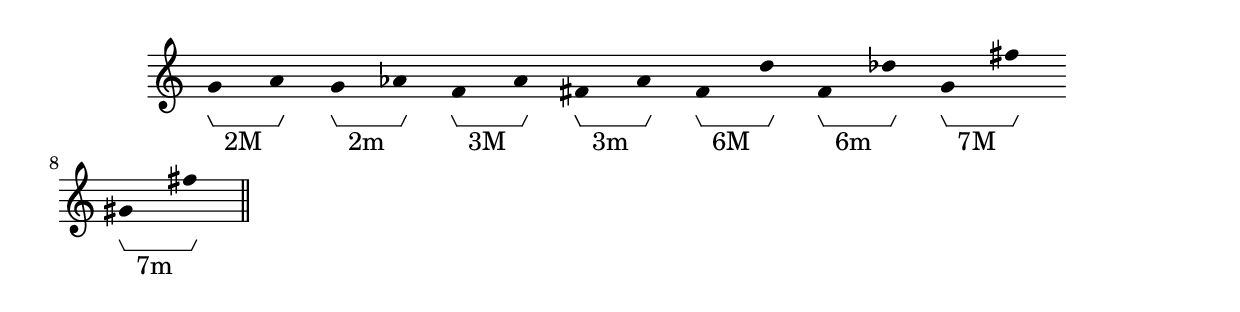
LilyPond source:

   \score { \relative c'' {
		\clef treble
		g\startGroup \hideNotes c,
		\unHideNotes a'\stopGroup s \bar " "
		
		g\startGroup \hideNotes c,
		\unHideNotes aes'\stopGroup s \bar " "

		f\startGroup \hideNotes c
		\unHideNotes a'\stopGroup s \bar " "
		
		fis\startGroup \hideNotes c
		\unHideNotes a'\stopGroup s \bar " "
		
		f\startGroup \hideNotes c
		\unHideNotes d'\stopGroup s \bar " "

		f,\startGroup \hideNotes c
		\unHideNotes des'\stopGroup s \bar " "

		g,\startGroup \hideNotes c,
		\unHideNotes fis'\stopGroup s \bar " "

		gis,\startGroup \hideNotes c,
		\unHideNotes fis'\stopGroup s
		\bar "||"
	}
	\addlyrics{ \skip4 "2M" \skip4 \skip4 "2m" \skip4 \skip4 "3M" \skip4 \skip4 "3m" \skip4 \skip4 "6M" \skip4 \skip4 "6m" \skip4 \skip4 "7M" \skip4 \skip4 "7m" }
       \layout { ragged-right = ##t 
         \context {
           \Staff \consists "Horizontal_bracket_engraver"
		\remove "Time_signature_engraver"
		\override Stem #'transparent = ##t
		\override TextScript #'extra-offset = #'( 0.0 . 2.0 )
     }
   }
}